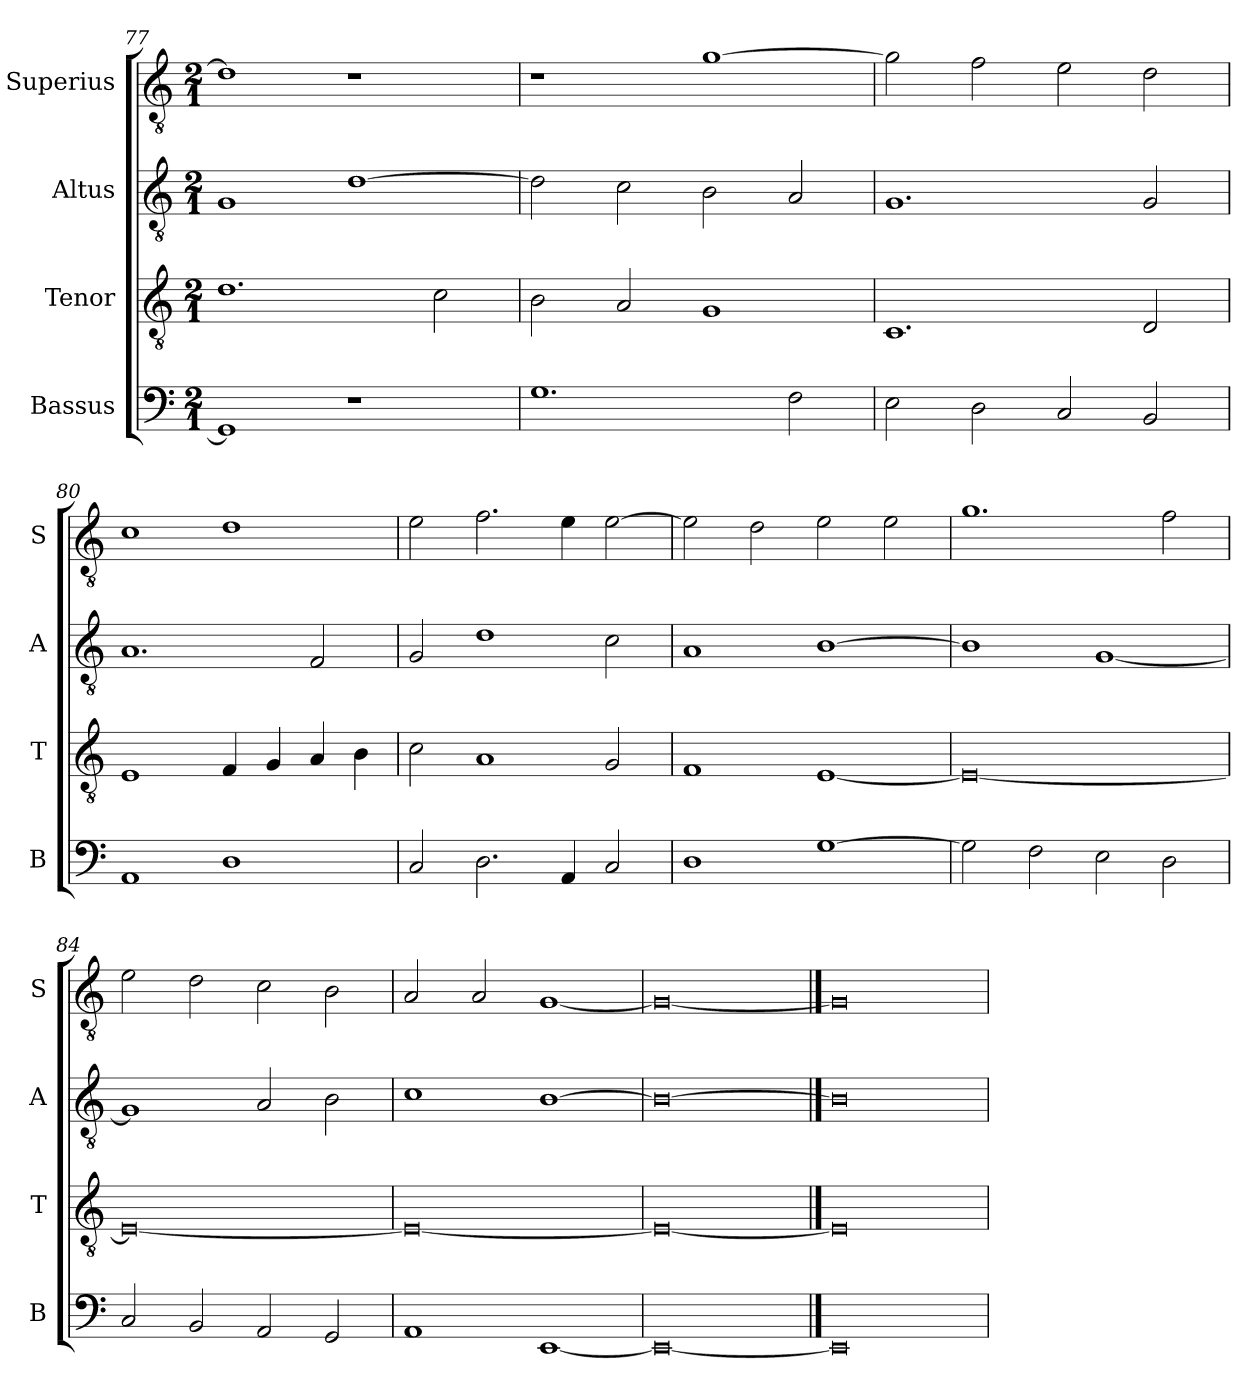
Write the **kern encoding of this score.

**kern	**kern	**kern	**kern
*part4	*part3	*part2	*part1
*staff4	*staff3	*staff2	*staff1
*I"Bassus	*I"Tenor	*I"Altus	*I"Superius
*I'B	*I'T	*I'A	*I'S
*clefF4	*clefGv2	*clefGv2	*clefGv2
*k[]	*k[]	*k[]	*k[]
*C:	*C:	*C:	*C:
*M2/1	*M2/1	*M2/1	*M2/1
=77	=77	=77	=77
1GG]	1.d	1G	1d]
1r	.	[1d	1r
.	2c	.	.
=78	=78	=78	=78
1.G	2B	2d]	1r
.	2A	2c	.
.	1G	2B	[1g
2F	.	2A	.
=79	=79	=79	=79
2E	1.C	1.G	2g]
2D	.	.	2f
2C	.	.	2e
2BB	2D	2G	2d
=80	=80	=80	=80
1AA	1E	1.A	1c
1D	4F	.	1d
.	4G	.	.
.	4A	2F	.
.	4B	.	.
=81	=81	=81	=81
2C	2c	2G	2e
2.D	1A	1d	2.f
4AA	.	.	4e
2C	2G	2c	[2e
=82	=82	=82	=82
1D	1F	1A	2e]
.	.	.	2d
[1G	[1E	[1B	2e
.	.	.	2e
=83	=83	=83	=83
2G]	0E_	1B]	1.g
2F	.	.	.
2E	.	[1G	.
2D	.	.	2f
=84	=84	=84	=84
2C	0E_	1G]	2e
2BB	.	.	2d
2AA	.	2A	2c
2GG	.	2B	2B
=85	=85	=85	=85
1AA	0E_	1c	2A
.	.	.	2A
[1EE	.	[1B	[1G
=86	=86	=86	=86
0EE_	0E_	0B_	0G_
==87	==87	==87	==87
0EE]	0E]	0B]	0G]
=	=	=	=
*-	*-	*-	*-
